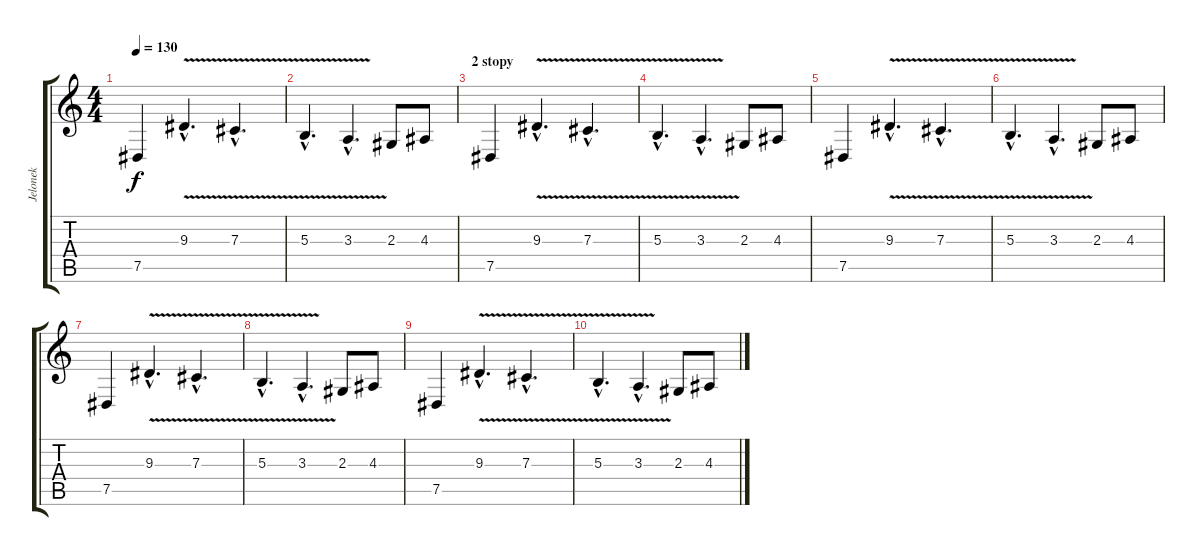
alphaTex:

\track ("Jelonek" "Jelonek") {instrument violin}
\staff {score tabs}
\tuning (Eb4 Bb3 Gb3 Db3 Ab2 Eb2) {hide}
\ts (4 4)
\tempo 130
\clef g2
\ks c
7.5.4{dy f} 9.3{v hac}.4{d} 7.3{v hac}.4{d} |
5.3{v hac}.4{d} 3.3{v hac}.4{d} 2.3.8 4.3.8 |
\section ("" "2 stopy")
7.5.4 9.3{v hac}.4{d} 7.3{v hac}.4{d} |
5.3{v hac}.4{d} 3.3{v hac}.4{d} 2.3.8 4.3.8 |
7.5.4 9.3{v hac}.4{d} 7.3{v hac}.4{d} |
5.3{v hac}.4{d} 3.3{v hac}.4{d} 2.3.8 4.3.8 |
7.5.4 9.3{v hac}.4{d} 7.3{v hac}.4{d} |
5.3{v hac}.4{d} 3.3{v hac}.4{d} 2.3.8 4.3.8 |
7.5.4 9.3{v hac}.4{d} 7.3{v hac}.4{d} |
5.3{v hac}.4{d} 3.3{v hac}.4{d} 2.3.8 4.3.8
